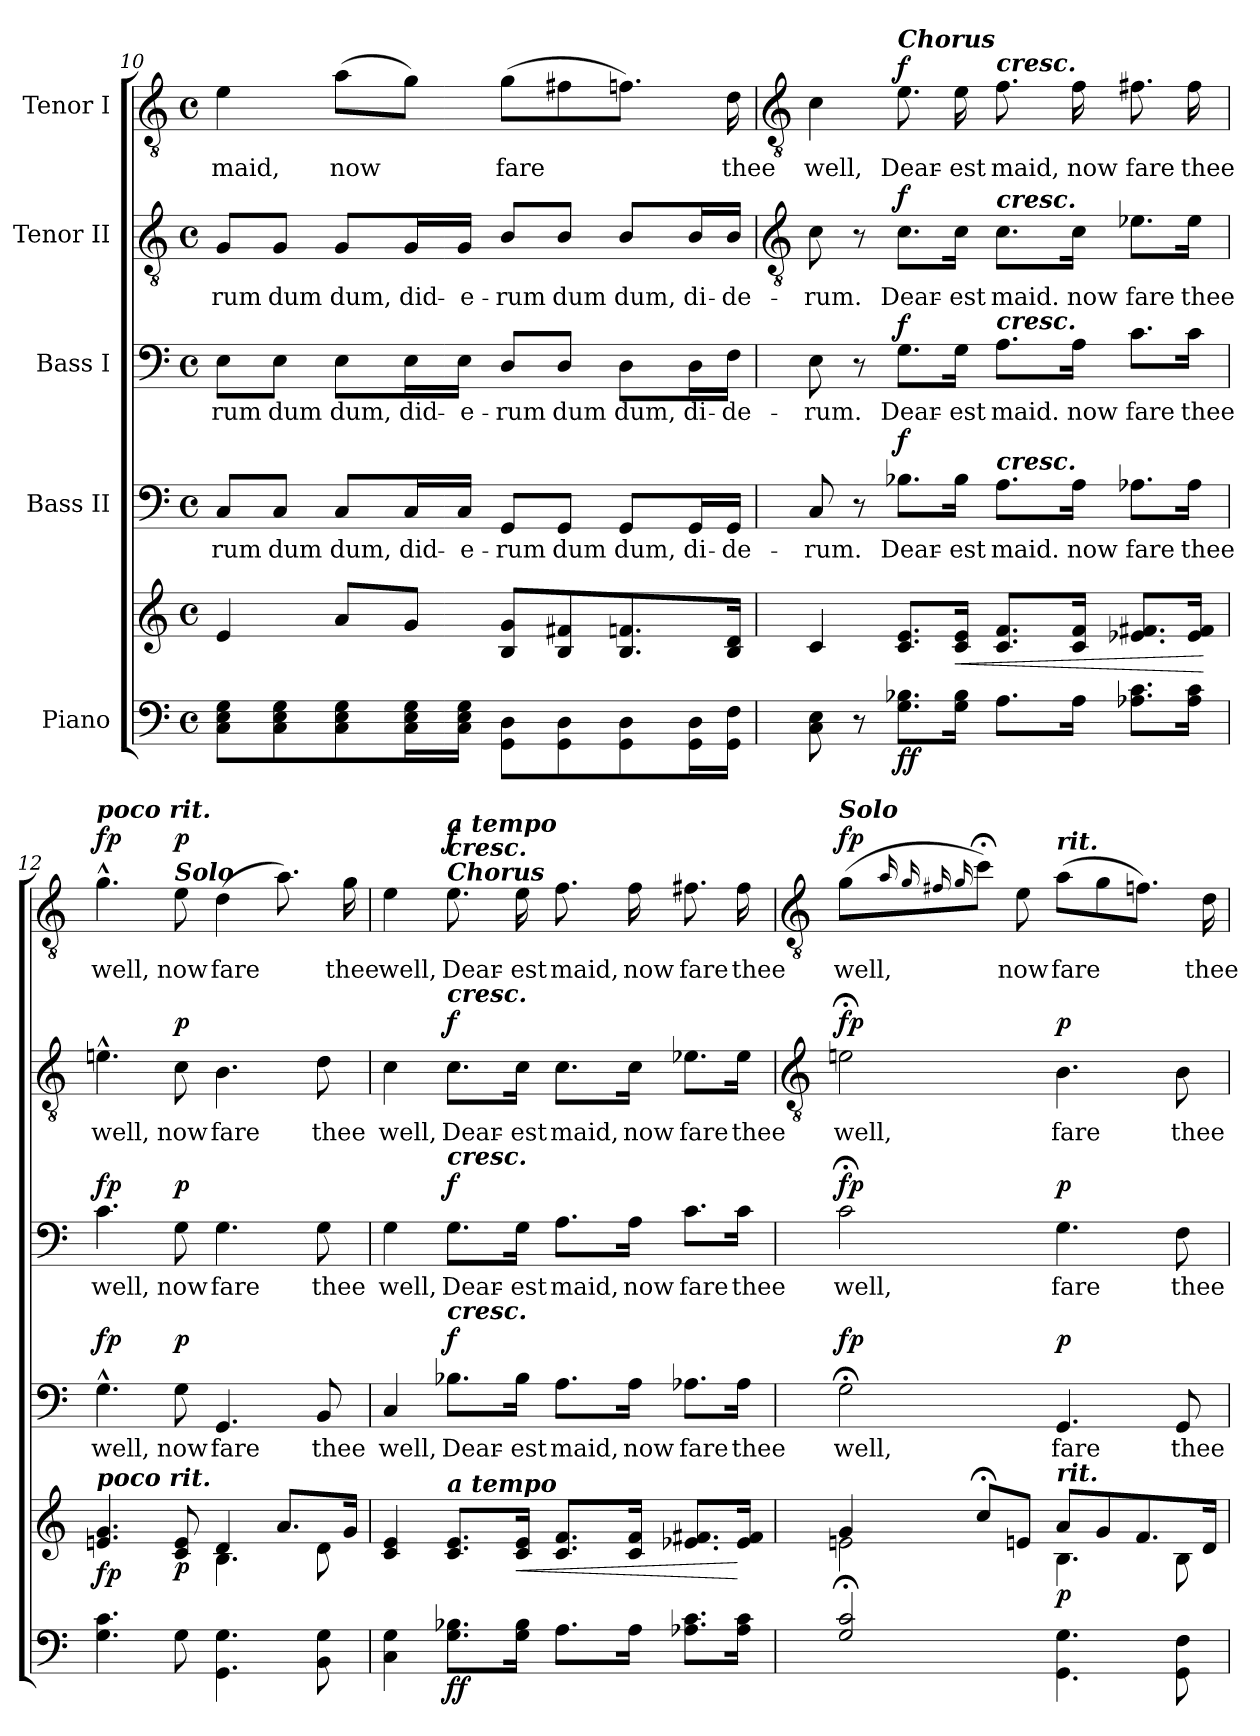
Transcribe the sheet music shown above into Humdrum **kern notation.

**kern	**kern	**dynam	**kern	**text	**dynam	**kern	**text	**dynam	**kern	**text	**dynam	**kern	**text	**dynam
*part5	*part5	*part5	*part4	*part4	*part4	*part3	*part3	*part3	*part2	*part2	*part2	*part1	*part1	*part1
*staff6	*staff5	*staff5/6	*staff4	*staff4	*staff4	*staff3	*staff3	*staff3	*staff2	*staff2	*staff2	*staff1	*staff1	*staff1
*I"Piano	*	*	*I"Bass II	*	*	*I"Bass I	*	*	*I"Tenor II	*	*	*I"Tenor I	*	*
*clefF4	*clefG2	*	*clefF4	*	*	*clefF4	*	*	*clefGv2	*	*	*clefGv2	*	*
*k[]	*k[]	*	*k[]	*	*	*k[]	*	*	*k[]	*	*	*k[]	*	*
*C:	*C:	*	*C:	*	*	*C:	*	*	*C:	*	*	*C:	*	*
*M4/4	*M4/4	*	*M4/4	*	*	*M4/4	*	*	*M4/4	*	*	*M4/4	*	*
*met(c)	*met(c)	*	*met(c)	*	*	*met(c)	*	*	*met(c)	*	*	*met(c)	*	*
=10	=10	=10	=10	=10	=10	=10	=10	=10	=10	=10	=10	=10	=10	=10
!	!	!	!	!LO:LY:b	!	!	!LO:LY:b	!	!	!LO:LY:b	!	!	!LO:LY:b	!
8C 8E 8GL	4e	.	8C/L	-rum	.	8E\L	-rum	.	8G/L	-rum	.	4e	maid,	.
!	!	!	!	!LO:LY:b	!	!	!LO:LY:b	!	!	!LO:LY:b	!	!	!	!
8C 8E 8G	.	.	8C/J	dum	.	8E\J	dum	.	8G/J	dum	.	.	.	.
!	!	!	!	!LO:LY:b	!	!	!LO:LY:b	!	!	!LO:LY:b	!	!	!LO:LY:b	!
8C 8E 8G	8aL	.	8C/L	dum,	.	8E\L	dum,	.	8G/L	dum,	.	(>8aL	now	.
!	!	!	!	!LO:LY:b	!	!	!LO:LY:b	!	!	!LO:LY:b	!	!	!	!
16C 16E 16GL	8gJ	.	16C/L	did-	.	16E\L	did-	.	16G/L	did-	.	8gJ)	.	.
!	!	!	!	!LO:LY:b	!	!	!LO:LY:b	!	!	!LO:LY:b	!	!	!	!
16C 16E 16GJJ	.	.	16C/JJ	-e-	.	16E\JJ	-e-	.	16G/JJ	-e-	.	.	.	.
!	!	!	!	!LO:LY:b	!	!	!LO:LY:b	!	!	!LO:LY:b	!	!	!LO:LY:b	!
8GG\ 8D\L	8B 8gL	.	8GG/L	-rum	.	8D/L	-rum	.	8B/L	-rum	.	(>8gL	fare	.
!	!	!	!	!LO:LY:b	!	!	!LO:LY:b	!	!	!LO:LY:b	!	!	!	!
8GG\ 8D\	8B 8f#X	.	8GG/J	dum	.	8D/J	dum	.	8B/J	dum	.	8f#X	.	.
!	!	!	!	!LO:LY:b	!	!	!LO:LY:b	!	!	!LO:LY:b	!	!	!	!
8GG\ 8D\	8.B 8.fn	.	8GG/L	dum,	.	8D\L	dum,	.	8B/L	dum,	.	8.fnJ)	.	.
!	!	!	!	!LO:LY:b	!	!	!LO:LY:b	!	!	!LO:LY:b	!	!	!	!
16GG\ 16D\L	.	.	16GG/L	di-	.	16D\L	di-	.	16B/L	di-	.	.	.	.
!	!	!	!	!LO:LY:b	!	!	!LO:LY:b	!	!	!LO:LY:b	!	!	!LO:LY:b	!
16GG\ 16F\JJ	16B 16dJ	.	16GG/JJ	-de-	.	16F\JJ	-de-	.	16B/JJ	-de-	.	16d	thee	.
!!LO:LB:g=z
=11	=11	=11	=11	=11	=11	=11	=11	=11	=11	=11	=11	=11	=11	=11
*	*	*	*	*	*	*	*	*	*clefGv2	*	*	*clefGv2	*	*
*	*^	*	*	*	*	*	*	*	*	*	*	*	*	*
!	!	!	!	!	!LO:LY:b	!	!	!LO:LY:b	!	!	!LO:LY:b	!	!	!LO:LY:b	!
8C 8E	4c/	2ryy	.	8C	-rum.	.	8E	-rum.	.	8c	-rum.	.	4c	well,	.
8r	.	.	.	8r	.	.	8r	.	.	8r	.	.	.	.	.
!	!	!	!	!	!	!	!	!	!	!	!	!	!LO:TX:a:Bi:t=Chorus	!	!
!	!	!	!LO:DY:b=2	!	!LO:LY:b	!	!	!LO:LY:b	!	!	!LO:LY:b	!	!	!LO:LY:b	!
!	!	!	!LO:DY:n=1:b	!	!	!LO:DY:b	!	!	!LO:DY:b	!	!	!LO:DY:b	!	!	!LO:DY:b
8.G 8.B-XL	8.c/ 8.e/L	.	f f	8.B-X\L	Dear-	f	8.G\L	Dear-	f	8.c\L	Dear-	f	8.e	Dear-	f
!	!	!	!LO:HP:b	!	!LO:LY:b	!	!	!LO:LY:b	!	!	!LO:LY:b	!	!	!LO:LY:b	!
16G 16B-J	16c/ 16e/J	.	<	16B-\Jk	-est	.	16G\Jk	-est	.	16c\Jk	-est	.	16e	-est	.
!	!	!	!	!	!	!	!	!	!	!	!	!	!LO:TX:a:Bi:t=cresc.	!	!
!	!	!	!	!	!	!	!	!	!	!LO:TX:a:Bi:t=cresc.	!	!	!	!	!
!	!	!	!	!	!	!	!LO:TX:a:Bi:t=cresc.	!	!	!	!	!	!	!	!
!	!	!	!	!LO:TX:a:Bi:t=cresc.	!	!	!	!	!	!	!	!	!	!	!
!	!	!	!	!	!LO:LY:b	!	!	!LO:LY:b	!	!	!LO:LY:b	!	!	!LO:LY:b	!
8.AL	8.c/ 8.f/L	2ryy	.	8.A\L	maid.	.	8.A\L	maid.	.	8.c\L	maid.	.	8.f	maid,	.
!	!	!	!	!	!LO:LY:b	!	!	!LO:LY:b	!	!	!LO:LY:b	!	!	!LO:LY:b	!
16AJ	16c/ 16f/J	.	.	16A\Jk	now	.	16A\Jk	now	.	16c\Jk	now	.	16f	now	.
!	!	!	!	!	!LO:LY:b	!	!	!LO:LY:b	!	!	!LO:LY:b	!	!	!LO:LY:b	!
8.A-X 8.cL	8.e-X/ 8.f#X/L	.	.	8.A-X\L	fare	.	8.c\L	fare	.	8.e-X\L	fare	.	8.f#X	fare	.
!	!	!	!	!	!LO:LY:b	!	!	!LO:LY:b	!	!	!LO:LY:b	!	!	!LO:LY:b	!
16A- 16cJ	16e-/ 16f#/J	.	.	16A-\Jk	thee	.	16c\Jk	thee	.	16e-\Jk	thee	.	16f#	thee	.
*	*v	*v	*	*	*	*	*	*	*	*	*	*	*	*	*
.	.	[	.	.	.	.	.	.	.	.	.	.	.	.
=12	=12	=12	=12	=12	=12	=12	=12	=12	=12	=12	=12	=12	=12	=12
*	*^	*	*	*	*	*	*	*	*	*	*	*	*	*
!	!	!	!	!	!	!	!	!	!	!	!	!	!LO:TX:a:Bi:t=poco rit.	!	!
!	!LO:TX:a:Bi:t=poco rit.	!	!	!	!	!	!	!	!	!	!	!	!	!	!
!	!	!	!LO:DY:b	!	!LO:LY:b	!LO:DY:b	!	!LO:LY:b	!LO:DY:b	!	!LO:LY:b	!	!	!LO:LY:b	!LO:DY:b
4.G 4.c	4.en/ 4.g/	2ryy	fp	4.G^^	well,	fp	4.c	well,	fp	4.en^^	well,	.	4.g^^	well,	fp
!	!	!	!	!	!	!	!	!	!	!	!	!	!LO:TX:a:Bi:t=Solo	!	!
!	!	!	!LO:DY:b	!	!LO:LY:b	!LO:DY:b	!	!LO:LY:b	!LO:DY:b	!	!LO:LY:b	!LO:DY:b	!	!LO:LY:b	!LO:DY:b
8G	8c/ 8e/	.	p	8G	now	p	8G	now	p	8c	now	p	8e	now	p
!	!	!	!	!	!LO:LY:b	!	!	!LO:LY:b	!	!	!LO:LY:b	!	!	!LO:LY:b	!
4.GG\ 4.G\	4d/	4.B\	.	4.GG	fare	.	4.G	fare	.	4.B	fare	.	(>4d	fare	.
.	8.a/L	.	.	.	.	.	.	.	.	.	.	.	8.a)	.	.
!	!	!	!	!	!LO:LY:b	!	!	!LO:LY:b	!	!	!LO:LY:b	!	!	!	!
8BB 8G	.	8d\	.	8BB	thee	.	8G	thee	.	8d	thee	.	.	.	.
!	!	!	!	!	!	!	!	!	!	!	!	!	!	!LO:LY:b	!
.	16g/J	.	.	.	.	.	.	.	.	.	.	.	16g	thee	.
=13	=13	=13	=13	=13	=13	=13	=13	=13	=13	=13	=13	=13	=13	=13	=13
!	!	!	!	!	!LO:LY:b	!	!	!LO:LY:b	!	!	!LO:LY:b	!	!	!LO:LY:b	!
4C 4G	4c/ 4e/	2ryy	.	4C	well,	.	4G	well,	.	4c	well,	.	4e	well,	.
!	!	!	!	!	!	!	!	!	!	!	!	!	!LO:TX:a:Bi:t=Chorus	!	!
!	!	!	!	!	!	!	!	!	!	!	!	!	!LO:TX:a:Bi:t=cresc.	!	!
!	!	!	!	!	!	!	!	!	!	!	!	!	!LO:TX:a:Bi:t=a tempo	!	!
!	!	!	!	!	!	!	!	!	!	!LO:TX:a:Bi:t=cresc.	!	!	!	!	!
!	!	!	!	!	!	!	!LO:TX:a:Bi:t=cresc.	!	!	!	!	!	!	!	!
!	!	!	!	!LO:TX:a:Bi:t=cresc.	!	!	!	!	!	!	!	!	!	!	!
!	!LO:TX:a:Bi:t=a tempo	!	!	!	!	!	!	!	!	!	!	!	!	!	!
!	!	!	!LO:DY:b=2	!	!LO:LY:b	!	!	!LO:LY:b	!	!	!LO:LY:b	!	!	!LO:LY:b	!
!	!	!	!LO:DY:n=1:b	!	!	!LO:DY:b	!	!	!LO:DY:b	!	!	!LO:DY:b	!	!	!LO:DY:b
8.G 8.B-XL	8.c/ 8.e/L	.	f f	8.B-X\L	Dear-	f	8.G\L	Dear-	f	8.c\L	Dear-	f	8.e	Dear-	f
!	!	!	!LO:HP:b	!	!LO:LY:b	!	!	!LO:LY:b	!	!	!LO:LY:b	!	!	!LO:LY:b	!
16G 16B-J	16c/ 16e/J	.	<	16B-\Jk	-est	.	16G\Jk	-est	.	16c\Jk	-est	.	16e	-est	.
!	!	!	!	!	!LO:LY:b	!	!	!LO:LY:b	!	!	!LO:LY:b	!	!	!LO:LY:b	!
8.AL	8.c/ 8.f/L	2ryy	.	8.A\L	maid,	.	8.A\L	maid,	.	8.c\L	maid,	.	8.f	maid,	.
!	!	!	!	!	!LO:LY:b	!	!	!LO:LY:b	!	!	!LO:LY:b	!	!	!LO:LY:b	!
16AJ	16c/ 16f/J	.	.	16A\Jk	now	.	16A\Jk	now	.	16c\Jk	now	.	16f	now	.
!	!	!	!	!	!LO:LY:b	!	!	!LO:LY:b	!	!	!LO:LY:b	!	!	!LO:LY:b	!
8.A-X 8.cL	8.e-X/ 8.f#X/L	.	.	8.A-X\L	fare	.	8.c\L	fare	.	8.e-X\L	fare	.	8.f#X	fare	.
!	!	!	!	!	!LO:LY:b	!	!	!LO:LY:b	!	!	!LO:LY:b	!	!	!LO:LY:b	!
16A- 16cJ	16e-/ 16f#/J	.	[	16A-\Jk	thee	.	16c\Jk	thee	.	16e-\Jk	thee	.	16f#	thee	.
!!LO:LB:g=z
=14	=14	=14	=14	=14	=14	=14	=14	=14	=14	=14	=14	=14	=14	=14	=14
*	*	*	*	*	*	*	*	*	*	*clefGv2	*	*	*clefGv2	*	*
*^	*	*	*	*	*	*	*	*	*	*	*	*	*	*	*
!	!	!	!	!	!	!	!	!	!	!	!	!	!	!LO:TX:a:Bi:t=Solo	!	!
!	!	!	!	!LO:DY:b=2	!	!LO:LY:b	!	!	!LO:LY:b	!	!	!LO:LY:b	!	!	!LO:LY:b	!
!	!	!	!	!LO:DY:n=1:a=2	!	!	!LO:DY:b	!	!	!LO:DY:b	!	!	!LO:DY:b	!	!	!LO:DY:b
2G; 2c;	1ryy	4g/	2en\	fp fp	2G;<	well,	fp	2c;<	well,	fp	2en;<	well,	fp	(>4g	well,	fp
.	.	.	.	.	.	.	.	.	.	.	.	.	.	16qqaLL	.	.
.	.	.	.	.	.	.	.	.	.	.	.	.	.	16qqg	.	.
.	.	.	.	.	.	.	.	.	.	.	.	.	.	16qqf#X	.	.
.	.	.	.	.	.	.	.	.	.	.	.	.	.	16qqg	.	.
.	.	8cc;</L	.	.	.	.	.	.	.	.	.	.	.	8cc;<J)	.	.
!	!	!	!	!	!	!	!	!	!	!	!	!	!	!	!LO:LY:b	!
.	.	8en/J	.	.	.	.	.	.	.	.	.	.	.	8e	now	.
!	!	!	!	!	!	!	!	!	!	!	!	!	!	!LO:TX:a:Bi:t=rit.	!	!
!	!	!LO:TX:a:Bi:t=rit.	!	!	!	!	!	!	!	!	!	!	!	!	!	!
!	!	!	!	!LO:DY:n=2:b	!	!LO:LY:b	!LO:DY:b	!	!LO:LY:b	!LO:DY:b	!	!LO:LY:b	!LO:DY:b	!	!LO:LY:b	!
4.GG\ 4.G\	.	8a/L	4.B\	p	4.GG	fare	p	4.G	fare	p	4.B\	fare	p	(>8aL	fare	.
.	.	8g/	.	.	.	.	.	.	.	.	.	.	.	8g	.	.
.	.	8.f/	.	.	.	.	.	.	.	.	.	.	.	8.fnJ)	.	.
!	!	!	!	!	!	!LO:LY:b	!	!	!LO:LY:b	!	!	!LO:LY:b	!	!	!	!
8GG\ 8F\	.	.	8B\	.	8GG	thee	.	8F	thee	.	8B\	thee	.	.	.	.
!	!	!	!	!	!	!	!	!	!	!	!	!	!	!	!LO:LY:b	!
.	.	16d/J	.	.	.	.	.	.	.	.	.	.	.	16d	thee	.
*v	*v	*	*	*	*	*	*	*	*	*	*	*	*	*	*	*
*	*v	*v	*	*	*	*	*	*	*	*	*	*	*	*	*
=	=	=	=	=	=	=	=	=	=	=	=	=	=	=
*-	*-	*-	*-	*-	*-	*-	*-	*-	*-	*-	*-	*-	*-	*-
